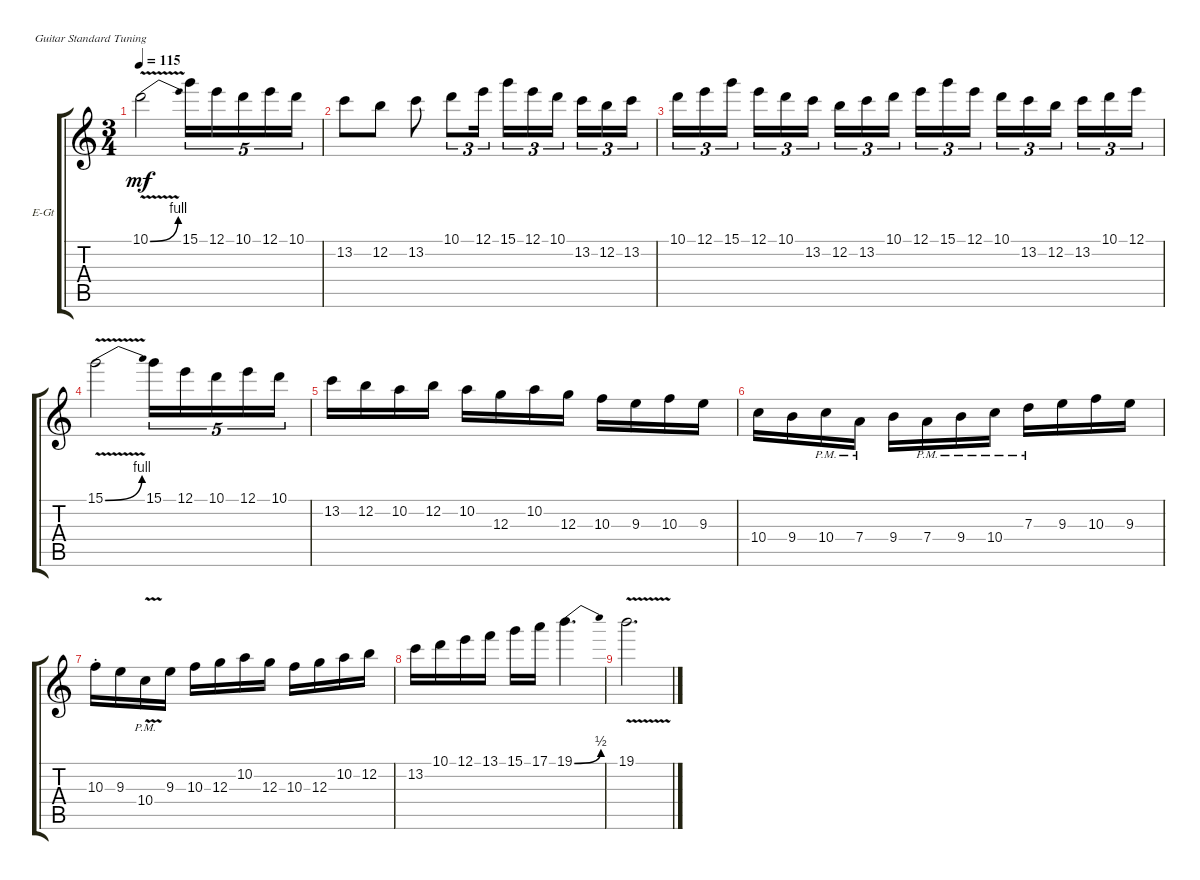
\defaultSystemsLayout 4
\bracketExtendMode groupsimilarinstruments
\firstSystemTrackNameOrientation horizontal
\otherSystemsTrackNameOrientation horizontal
\track ("Solo Guitar" "E-Gt") {multiBarRest instrument distortionguitar}
\staff {score tabs}
\tuning (E4 B3 G3 D3 A2 E2)
\ts (3 4)
\tempo 115
\clef g2
\ks aminor
10.1{be (bend 0.6 0 45 4) v}.2{dy mf} 15.1.16{tu (5 4)} 12.1.16{tu (5 4)} 10.1.16{tu (5 4)} 12.1.16{tu (5 4)} 10.1.16{tu (5 4)} |
13.2.8 12.2.8 13.2.8 10.1.8{tu (3 2)} 12.1.16{tu (3 2)} 15.1.16{tu (3 2)} 12.1.16{tu (3 2)} 10.1.16{tu (3 2)} 13.2.16{tu (3 2)} 12.2.16{tu (3 2)} 13.2.16{tu (3 2)} |
10.1.16{tu (3 2)} 12.1.16{tu (3 2)} 15.1.16{tu (3 2)} 12.1.16{tu (3 2)} 10.1.16{tu (3 2)} 13.2.16{tu (3 2)} 12.2.16{tu (3 2)} 13.2.16{tu (3 2)} 10.1.16{tu (3 2)} 12.1.16{tu (3 2)} 15.1.16{tu (3 2)} 12.1.16{tu (3 2)} 10.1.16{tu (3 2)} 13.2.16{tu (3 2)} 12.2.16{tu (3 2)} 13.2.16{tu (3 2)} 10.1.16{tu (3 2)} 12.1.16{tu (3 2)} |
15.1{be (bend 7.8 0 19.8 4) v}.2 15.1.16{tu (5 4)} 12.1.16{tu (5 4)} 10.1.16{tu (5 4)} 12.1.16{tu (5 4)} 10.1.16{tu (5 4)} |
13.2.16 12.2.16 10.2.16 12.2.16 10.2.16 12.3.16 10.2.16 12.3.16 10.3.16 9.3.16 10.3.16 9.3.16 |
10.4.16 9.4.16 10.4{pm}.16 7.4{pm}.16 9.4.16 7.4{pm}.16 9.4{pm}.16 10.4{pm}.16 7.3{pm}.16 9.3.16 10.3.16 9.3.16 |
10.3{st}.16 9.3.16 10.4{v pm}.16 9.3.16 10.3.16 12.3.16 10.2.16 12.3.16 10.3.16 12.3.16 10.2.16 12.2.16 |
13.2.16 10.1.16 12.1.16 13.1.16 15.1.16 17.1.16 19.1{be (bend 0 0 41.4 2)}.4{d} |
19.1{v}.2{d}
